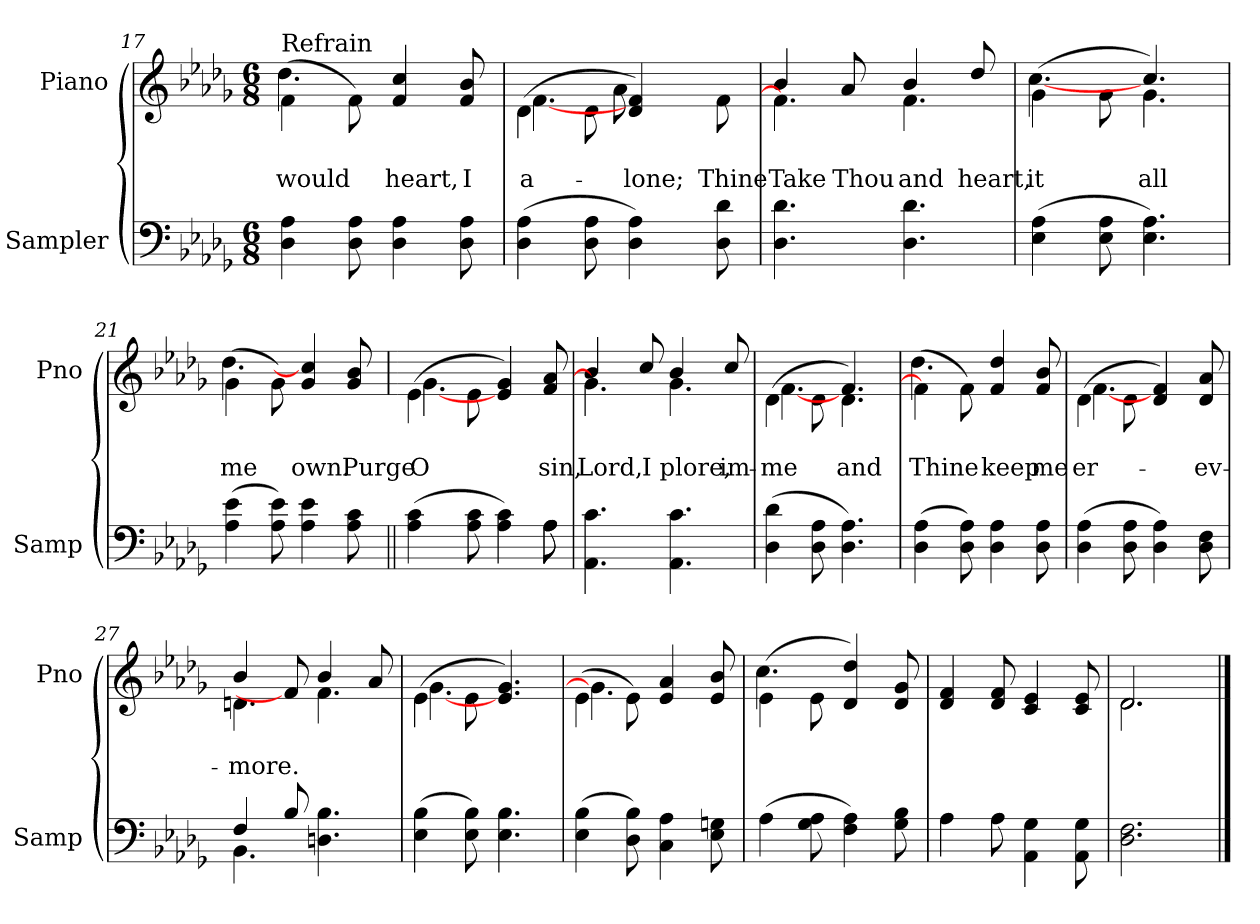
**kern	**kern	**text	**text
*part2	*part1	*part1	*part1
*staff2	*staff1	*staff1	*staff1
*I"Sampler	*I"Piano	*	*
*I'Samp	*I'Pno	*	*
*clefF4	*clefG2	*	*
*k[b-e-a-d-g-]	*k[b-e-a-d-g-]	*	*
*D-:	*D-:	*	*
*M6/8	*M6/8	*	*
=17	=17	=17	=17
*	*^	*	*
!	!LO:TX:t=Refrain	!	!	!
4D- 4A-	(4f\	4.dd-	.	would
8D- 8A-	8f\)	.	.	.
4D- 4A-	4f 4cc	4.ryy	.	heart,
8D- 8A-	8f 8b-	.	.	I
=18	=18	=18	=18	=18
(4D- 4A-	(4d-\	[4.f	.	a-
8D- 8A-	8d-\	.	.	.
4D- 4A-)	4d-/ 4f/)	8a-	.	-lone;
.	.	4ryy	.	.
8D- 8d-	8f\	.	.	Thine
=19	=19	=19	=19	=19
4.D- 4.d-	4b-/	4.f]	.	Take
.	8a-/	.	.	Thou
4.D- 4.d-	4b-/	4.f	.	and
.	8dd-/	.	.	heart,
=20	=20	=20	=20	=20
(4E- 4A-	(4g-\	[4.cc	.	it
8E- 8A-	8g-\	.	.	.
4.E- 4.A-)	4.cc/)	4.g-	.	all
=21	=21	=21	=21	=21
(4A- 4e-	(4g-\	4.dd-	.	me
8A- 8e-)	8g-\)	.	.	.
4A- 4e-	4g- 4cc]	4.ryy	.	own.
8A- 8c	8g- 8b-	.	.	Purge
=22||	=22	=22	=22	=22
*^	*	*	*	*
(4A- 4c	8ryy	(4e-\	[4.g-	.	O
*v	*v	*	*	*	*
8A- 8c	8e-\	.	.	.
4A- 4c)	4e-/ 4g-/)	4.ryy	.	.
*^	*	*	*	*
8A-\	8A-	8f/ 8a-/	.	.	sin,
*v	*v	*	*	*	*
=23	=23	=23	=23	=23
4.AA- 4.c	4b-/	4.g-]	.	Lord,
.	8cc/	.	.	I
4.AA- 4.c	4b-/	4.g-	.	-plore,
.	8cc/	.	.	im-
=24	=24	=24	=24	=24
(4D- 4d-	(4d-\	[4.f	.	me
8D- 8A-	8d-\	.	.	.
4.D- 4.A-)	4.f/)	4.d-	.	and
=25	=25	=25	=25	=25
(4D- 4A-	(4f\]	4.dd-	.	Thine
8D- 8A-)	8f\)	.	.	.
4D- 4A-	4f 4dd-	4.ryy	.	keep
8D- 8A-	8f 8b-	.	.	me
=26	=26	=26	=26	=26
(4D- 4A-	(4d-\	[4.f	.	-er-
8D- 8A-	8d-\	.	.	.
4D- 4A-)	4d-/ 4f/)	4.ryy	.	.
8D- 8F	8d-/ 8a-/	.	.	-ev-
=27	=27	=27	=27	=27
*^	*	*	*	*
4F/	4.BB-	4b-/	4.dn	.	-more.
8B-/	.	8f/]	.	.	.
4.Dn 4.B-	4.ryy	4b-/	4.f	.	.
.	.	8a-/	.	.	.
*v	*v	*	*	*	*
=28	=28	=28	=28	=28
(4E- 4B-	(4e-\	[4.g-	.	.
8E- 8B-)	8e-\	.	.	.
4.E- 4.B-	4.e-/ 4.g-/)	4.ryy	.	.
=29	=29	=29	=29	=29
(4E- 4B-	(4e-\	4.gn]	.	.
8D- 8B-)	8e-\)	.	.	.
4C 4A-	4e- 4a-	4.ryy	.	.
8E- 8Gn	8e- 8b-	.	.	.
=30	=30	=30	=30	=30
(4A-	(4e-\	4.cc	.	.
8G- 8A-	8e-\	.	.	.
4F 4A-)	4d- 4dd-)	4.ryy	.	.
8G- 8B-	8d- 8g-	.	.	.
*	*v	*v	*	*
=31	=31	=31	=31
4A-\	4d- 4f	.	.
8A-\	8d- 8f	.	.
4AA- 4G-	4c 4e-	.	.
8AA- 8G-	8c 8e-	.	.
=32	=32	=32	=32
*	*^	*	*
2.D- 2.F	2.d-/	2.d-	.	.
*	*v	*v	*	*
==	==	==	==
*-	*-	*-	*-
